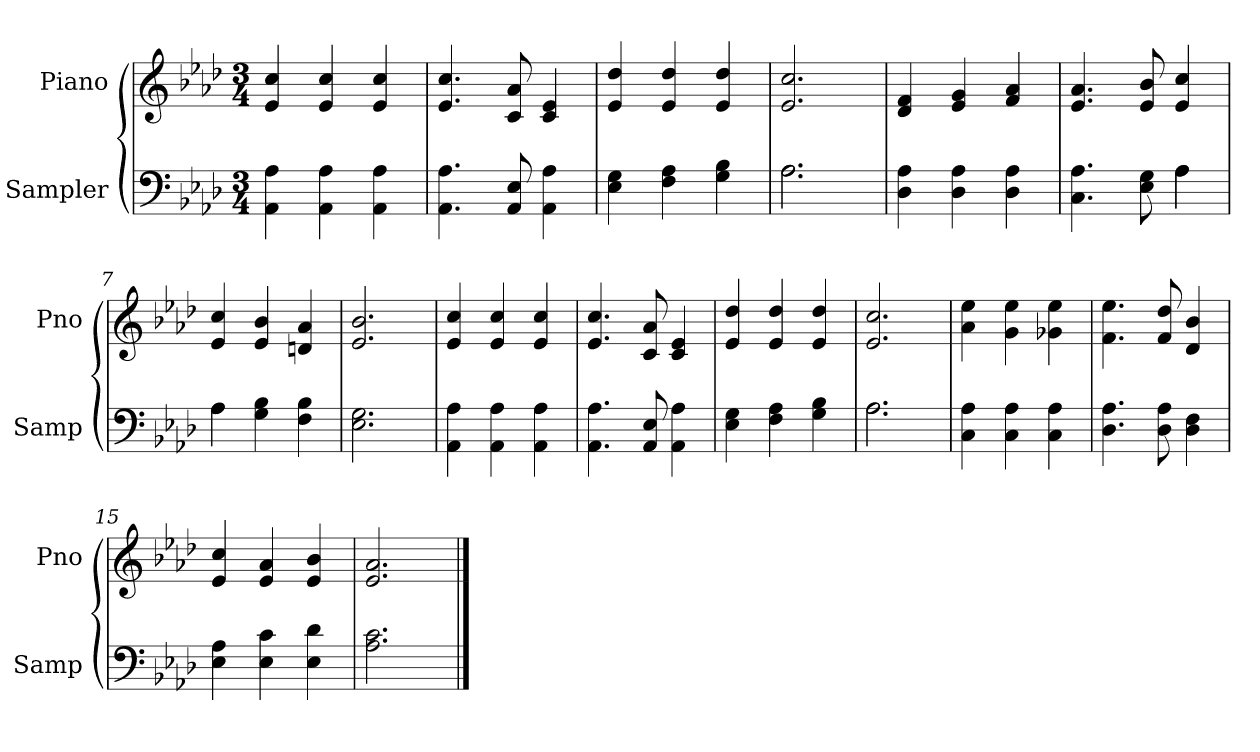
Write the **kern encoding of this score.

**kern	**kern
*part2	*part1
*staff2	*staff1
*I"Sampler	*I"Piano
*I'Samp	*I'Pno
*clefF4	*clefG2
*k[b-e-a-d-]	*k[b-e-a-d-]
*A-:	*A-:
*M3/4	*M3/4
=1	=1
4AA- 4A-	4e- 4cc
4AA- 4A-	4e- 4cc
4AA- 4A-	4e- 4cc
=2	=2
4.AA- 4.A-	4.e- 4.cc
8AA- 8E-	8c 8a-
4AA- 4A-	4c 4e-
=3	=3
4E- 4G	4e- 4dd-
4F 4A-	4e- 4dd-
4G 4B-	4e- 4dd-
=4	=4
*^	*
2.A-\	2.A-	2.e- 2.cc
*v	*v	*
=5	=5
4D- 4A-	4d- 4f
4D- 4A-	4e- 4g
4D- 4A-	4f 4a-
=6	=6
*^	*
4.C 4.A-	2ryy	4.e- 4.a-
8E- 8G	.	8e- 8b-
4A-\	4A-	4e- 4cc
=7	=7	=7
4A-\	4A-	4e- 4cc
4G 4B-	2ryy	4e- 4b-
4F 4B-	.	4dn 4a-
*v	*v	*
=8	=8
2.E- 2.G	2.e- 2.b-
=9	=9
4AA- 4A-	4e- 4cc
4AA- 4A-	4e- 4cc
4AA- 4A-	4e- 4cc
=10	=10
4.AA- 4.A-	4.e- 4.cc
8AA- 8E-	8c 8a-
4AA- 4A-	4c 4e-
=11	=11
4E- 4G	4e- 4dd-
4F 4A-	4e- 4dd-
4G 4B-	4e- 4dd-
=12	=12
*^	*
2.A-\	2.A-	2.e- 2.cc
*v	*v	*
=13	=13
4C 4A-	4a- 4ee-
4C 4A-	4g 4ee-
4C 4A-	4g-X 4ee-
=14	=14
4.D- 4.A-	4.f 4.ee-
8D- 8A-	8f 8dd-
4D- 4F	4d- 4b-
=15	=15
4E- 4A-	4e- 4cc
4E- 4c	4e- 4a-
4E- 4d-	4e- 4b-
=16	=16
2.A- 2.c	2.e- 2.a-
==	==
*-	*-
